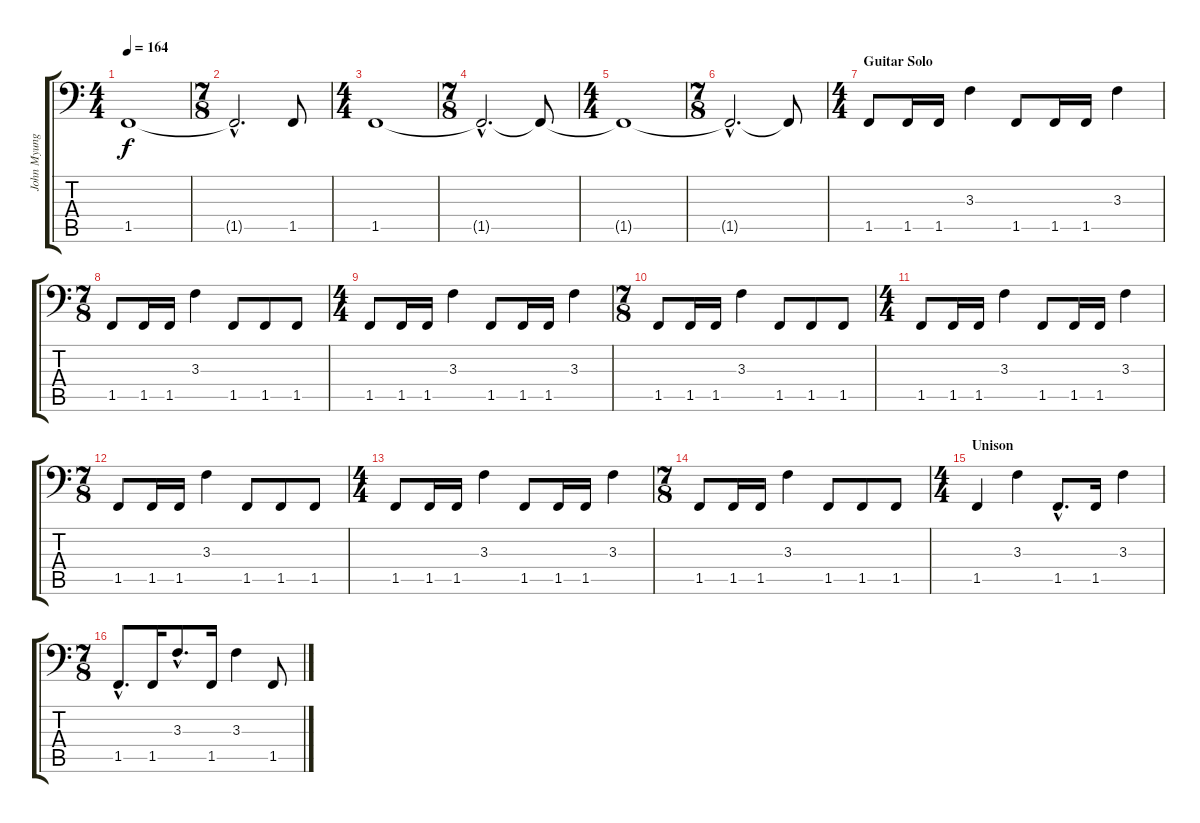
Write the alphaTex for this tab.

\track ("John Myung" "John Myung") {instrument electricbassfinger}
\staff {score tabs}
\tuning (C3 G2 D2 A1 E1 B0) {hide}
\ts (4 4)
\tempo 164
\clef f4
\ks c
1.5{t}.1{dy f} |
\ts (7 8)
1.5{hac t}.2{d} 1.5.8 |
\ts (4 4)
1.5.1 |
\ts (7 8)
1.5{hac t}.2{d} 1.5{t}.8 |
\ts (4 4)
1.5{t}.1 |
\ts (7 8)
1.5{hac t}.2{d} 1.5{t}.8 |
\ts (4 4)
\section ("" "Guitar Solo ")
1.5.8 1.5.16 1.5.16 3.3.4 1.5.8 1.5.16 1.5.16 3.3.4 |
\ts (7 8)
1.5.8 1.5.16 1.5.16 3.3.4 1.5.8 1.5.8 1.5.8 |
\ts (4 4)
1.5.8 1.5.16 1.5.16 3.3.4 1.5.8 1.5.16 1.5.16 3.3.4 |
\ts (7 8)
1.5.8 1.5.16 1.5.16 3.3.4 1.5.8 1.5.8 1.5.8 |
\ts (4 4)
1.5.8 1.5.16 1.5.16 3.3.4 1.5.8 1.5.16 1.5.16 3.3.4 |
\ts (7 8)
1.5.8 1.5.16 1.5.16 3.3.4 1.5.8 1.5.8 1.5.8 |
\ts (4 4)
1.5.8 1.5.16 1.5.16 3.3.4 1.5.8 1.5.16 1.5.16 3.3.4 |
\ts (7 8)
1.5.8 1.5.16 1.5.16 3.3.4 1.5.8 1.5.8 1.5.8 |
\ts (4 4)
\section ("" "Unison")
1.5.4 3.3.4 1.5{hac}.8{d} 1.5.16 3.3.4 |
\ts (7 8)
1.5{hac}.8{d} 1.5.16 3.3{hac}.8{d} 1.5.16 3.3.4 1.5.8
